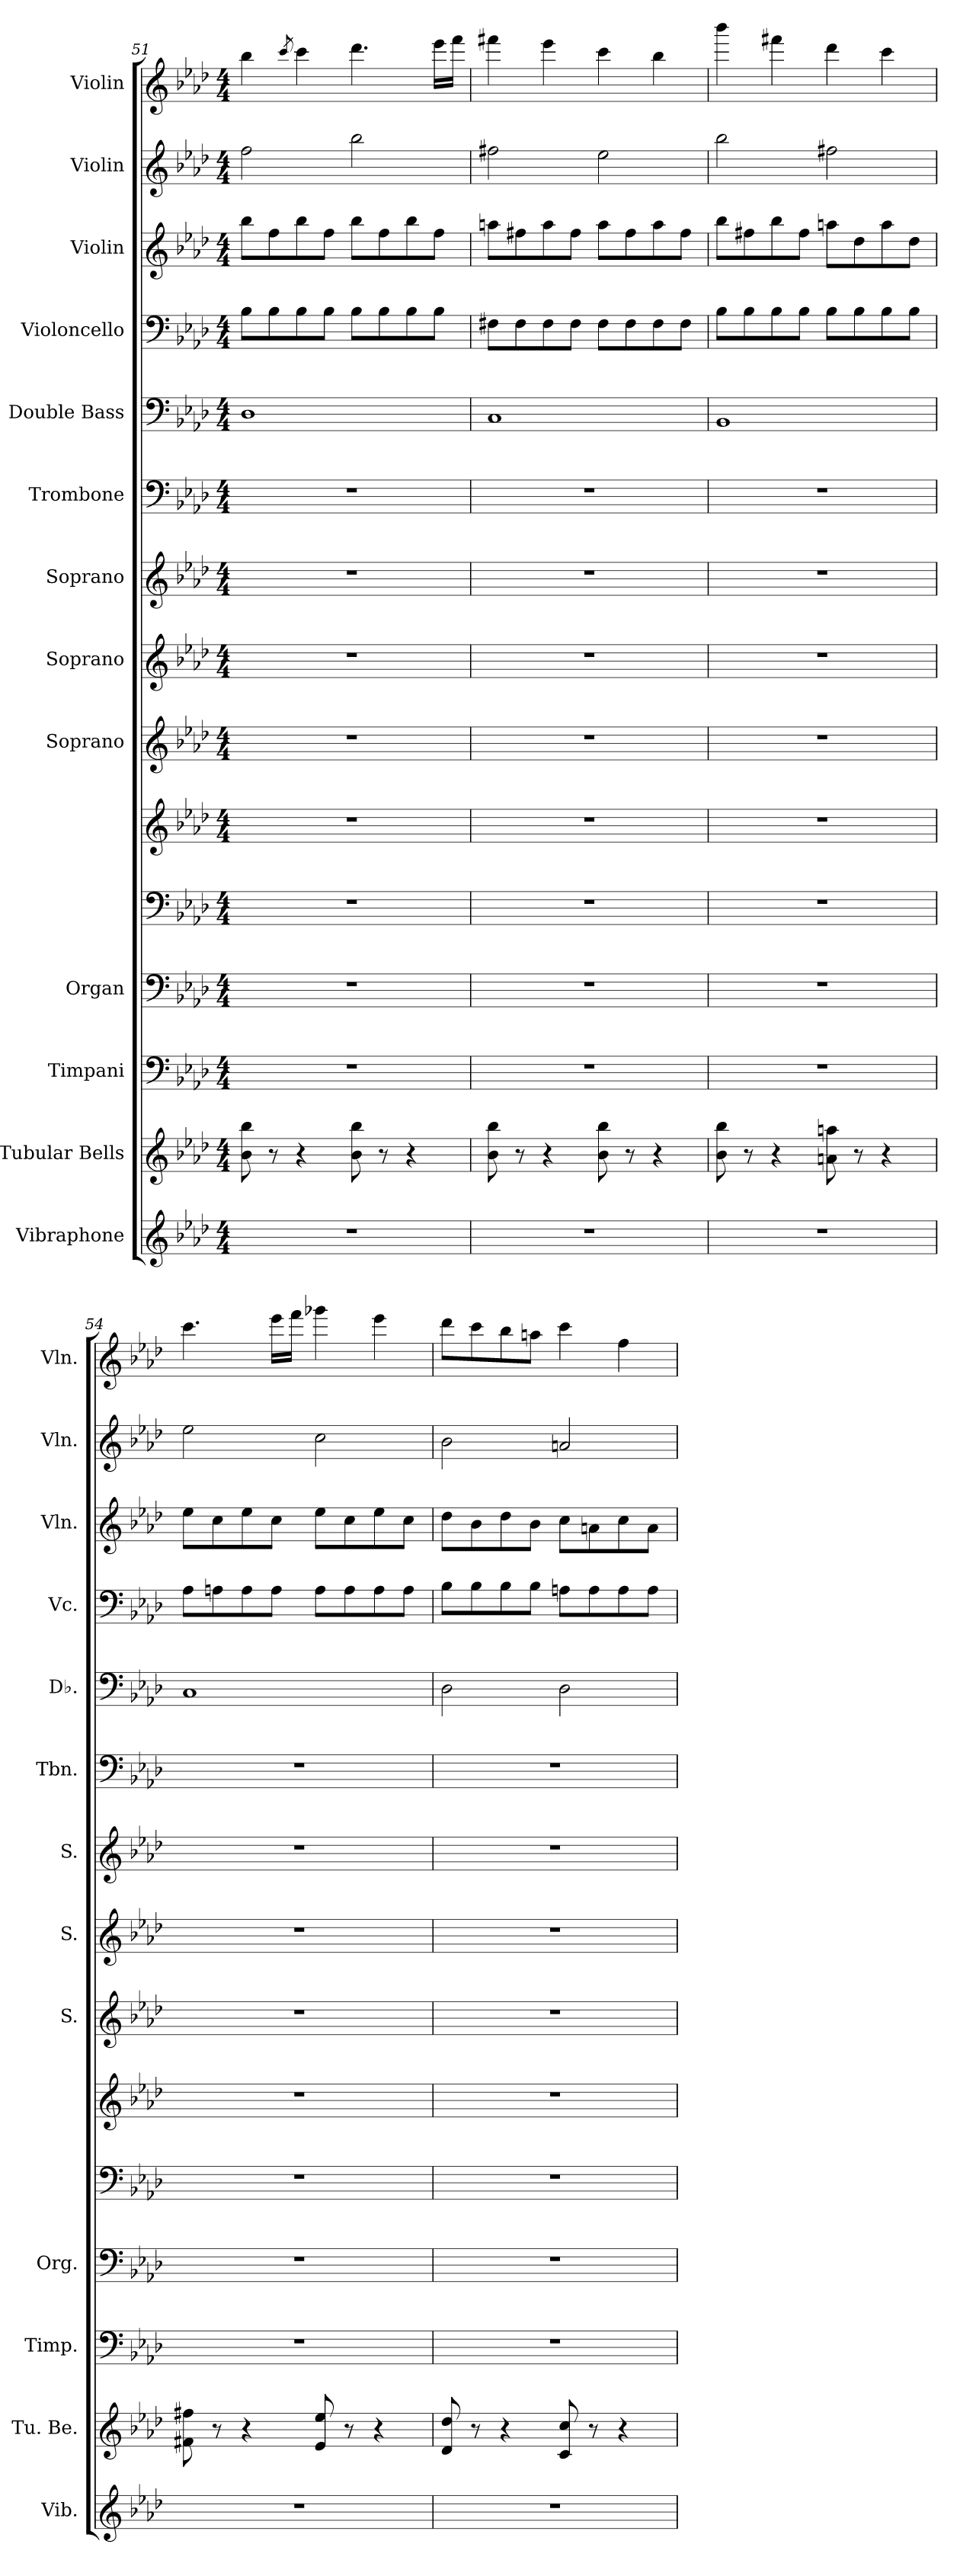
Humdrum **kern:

**kern	**kern	**kern	**kern	**kern	**kern	**kern	**kern	**kern	**kern	**kern	**kern	**kern	**kern	**kern
*part13	*part12	*part11	*part10	*part10	*part10	*part9	*part8	*part7	*part6	*part5	*part4	*part3	*part2	*part1
*staff15	*staff14	*staff13	*staff12	*staff11	*staff10	*staff9	*staff8	*staff7	*staff6	*staff5	*staff4	*staff3	*staff2	*staff1
*I"Vibraphone	*I"Tubular Bells	*I"Timpani	*I"Organ	*	*	*I"Soprano	*I"Soprano	*I"Soprano	*I"Trombone	*I"Double Bass	*I"Violoncello	*I"Violin	*I"Violin	*I"Violin
*I'Vib.	*I'Tu. Be.	*I'Timp.	*I'Org.	*	*	*I'S.	*I'S.	*I'S.	*I'Tbn.	*I'Db.	*I'Vc.	*I'Vln.	*I'Vln.	*I'Vln.
*clefG2	*clefG2	*clefF4	*clefF4	*clefF4	*clefG2	*clefG2	*clefG2	*clefG2	*clefF4	*clefF4	*clefF4	*clefG2	*clefG2	*clefG2
*	*	*	*	*	*	*	*	*	*	*ITrd7c12	*	*	*	*
*k[b-e-a-d-]	*k[b-e-a-d-]	*k[b-e-a-d-]	*k[b-e-a-d-]	*k[b-e-a-d-]	*k[b-e-a-d-]	*k[b-e-a-d-]	*k[b-e-a-d-]	*k[b-e-a-d-]	*k[b-e-a-d-]	*k[b-e-a-d-]	*k[b-e-a-d-]	*k[b-e-a-d-]	*k[b-e-a-d-]	*k[b-e-a-d-]
*M4/4	*M4/4	*M4/4	*M4/4	*M4/4	*M4/4	*M4/4	*M4/4	*M4/4	*M4/4	*M4/4	*M4/4	*M4/4	*M4/4	*M4/4
=51	=51	=51	=51	=51	=51	=51	=51	=51	=51	=51	=51	=51	=51	=51
1r	8b-\ 8bb-\	1r	1r	1r	1r	1r	1r	1r	1r	1DD-	8B-\L	8bb-\L	2ff\	4bb-\
.	8r	.	.	.	.	.	.	.	.	.	8B-\	8ff\	.	.
.	.	.	.	.	.	.	.	.	.	.	.	.	.	8qccc/
.	4r	.	.	.	.	.	.	.	.	.	8B-\	8bb-\	.	4ccc\
.	.	.	.	.	.	.	.	.	.	.	8B-\J	8ff\J	.	.
.	8b-\ 8bb-\	.	.	.	.	.	.	.	.	.	8B-\L	8bb-\L	2bb-\	4.ddd-\
.	8r	.	.	.	.	.	.	.	.	.	8B-\	8ff\	.	.
.	4r	.	.	.	.	.	.	.	.	.	8B-\	8bb-\	.	.
.	.	.	.	.	.	.	.	.	.	.	8B-\J	8ff\J	.	16eee-\LL
.	.	.	.	.	.	.	.	.	.	.	.	.	.	16fff\JJ
!!LO:PB:g=z
=52	=52	=52	=52	=52	=52	=52	=52	=52	=52	=52	=52	=52	=52	=52
1r	8b-\ 8bb-\	1r	1r	1r	1r	1r	1r	1r	1r	1CC	8F#X\L	8aan\L	2ff#X\	4fff#X\
.	8r	.	.	.	.	.	.	.	.	.	8F#\	8ff#X\	.	.
.	4r	.	.	.	.	.	.	.	.	.	8F#\	8aa\	.	4eee-\
.	.	.	.	.	.	.	.	.	.	.	8F#\J	8ff#\J	.	.
.	8b-\ 8bb-\	.	.	.	.	.	.	.	.	.	8F#\L	8aa\L	2ee-\	4ccc\
.	8r	.	.	.	.	.	.	.	.	.	8F#\	8ff#\	.	.
.	4r	.	.	.	.	.	.	.	.	.	8F#\	8aa\	.	4bb-\
.	.	.	.	.	.	.	.	.	.	.	8F#\J	8ff#\J	.	.
=53	=53	=53	=53	=53	=53	=53	=53	=53	=53	=53	=53	=53	=53	=53
1r	8b-\ 8bb-\	1r	1r	1r	1r	1r	1r	1r	1r	1BBB-	8B-\L	8bb-\L	2bb-\	4bbb-\
.	8r	.	.	.	.	.	.	.	.	.	8B-\	8ff#X\	.	.
.	4r	.	.	.	.	.	.	.	.	.	8B-\	8bb-\	.	4fff#X\
.	.	.	.	.	.	.	.	.	.	.	8B-\J	8ff#\J	.	.
.	8an\ 8aan\	.	.	.	.	.	.	.	.	.	8B-\L	8aan\L	2ff#X\	4ddd-\
.	8r	.	.	.	.	.	.	.	.	.	8B-\	8dd-\	.	.
.	4r	.	.	.	.	.	.	.	.	.	8B-\	8aa\	.	4ccc\
.	.	.	.	.	.	.	.	.	.	.	8B-\J	8dd-\J	.	.
=54	=54	=54	=54	=54	=54	=54	=54	=54	=54	=54	=54	=54	=54	=54
1r	8f#X\ 8ff#X\	1r	1r	1r	1r	1r	1r	1r	1r	1CC	8A-\L	8ee-\L	2ee-\	4.ccc\
.	8r	.	.	.	.	.	.	.	.	.	8An\	8cc\	.	.
.	4r	.	.	.	.	.	.	.	.	.	8A\	8ee-\	.	.
.	.	.	.	.	.	.	.	.	.	.	8A\J	8cc\J	.	16eee-\LL
.	.	.	.	.	.	.	.	.	.	.	.	.	.	16fff\JJ
.	8e-/ 8ee-/	.	.	.	.	.	.	.	.	.	8A\L	8ee-\L	2cc\	4ggg-X\
.	8r	.	.	.	.	.	.	.	.	.	8A\	8cc\	.	.
.	4r	.	.	.	.	.	.	.	.	.	8A\	8ee-\	.	4eee-\
.	.	.	.	.	.	.	.	.	.	.	8A\J	8cc\J	.	.
=55	=55	=55	=55	=55	=55	=55	=55	=55	=55	=55	=55	=55	=55	=55
1r	8d-/ 8dd-/	1r	1r	1r	1r	1r	1r	1r	1r	2DD-\	8B-\L	8dd-\L	2b-\	8ddd-\L
.	8r	.	.	.	.	.	.	.	.	.	8B-\	8b-\	.	8ccc\
.	4r	.	.	.	.	.	.	.	.	.	8B-\	8dd-\	.	8bb-\
.	.	.	.	.	.	.	.	.	.	.	8B-\J	8b-\J	.	8aan\J
.	8c/ 8cc/	.	.	.	.	.	.	.	.	2DD-\	8An\L	8cc\L	2an/	4ccc\
.	8r	.	.	.	.	.	.	.	.	.	8A\	8an\	.	.
.	4r	.	.	.	.	.	.	.	.	.	8A\	8cc\	.	4ff\
.	.	.	.	.	.	.	.	.	.	.	8A\J	8a\J	.	.
=	=	=	=	=	=	=	=	=	=	=	=	=	=	=
*-	*-	*-	*-	*-	*-	*-	*-	*-	*-	*-	*-	*-	*-	*-
